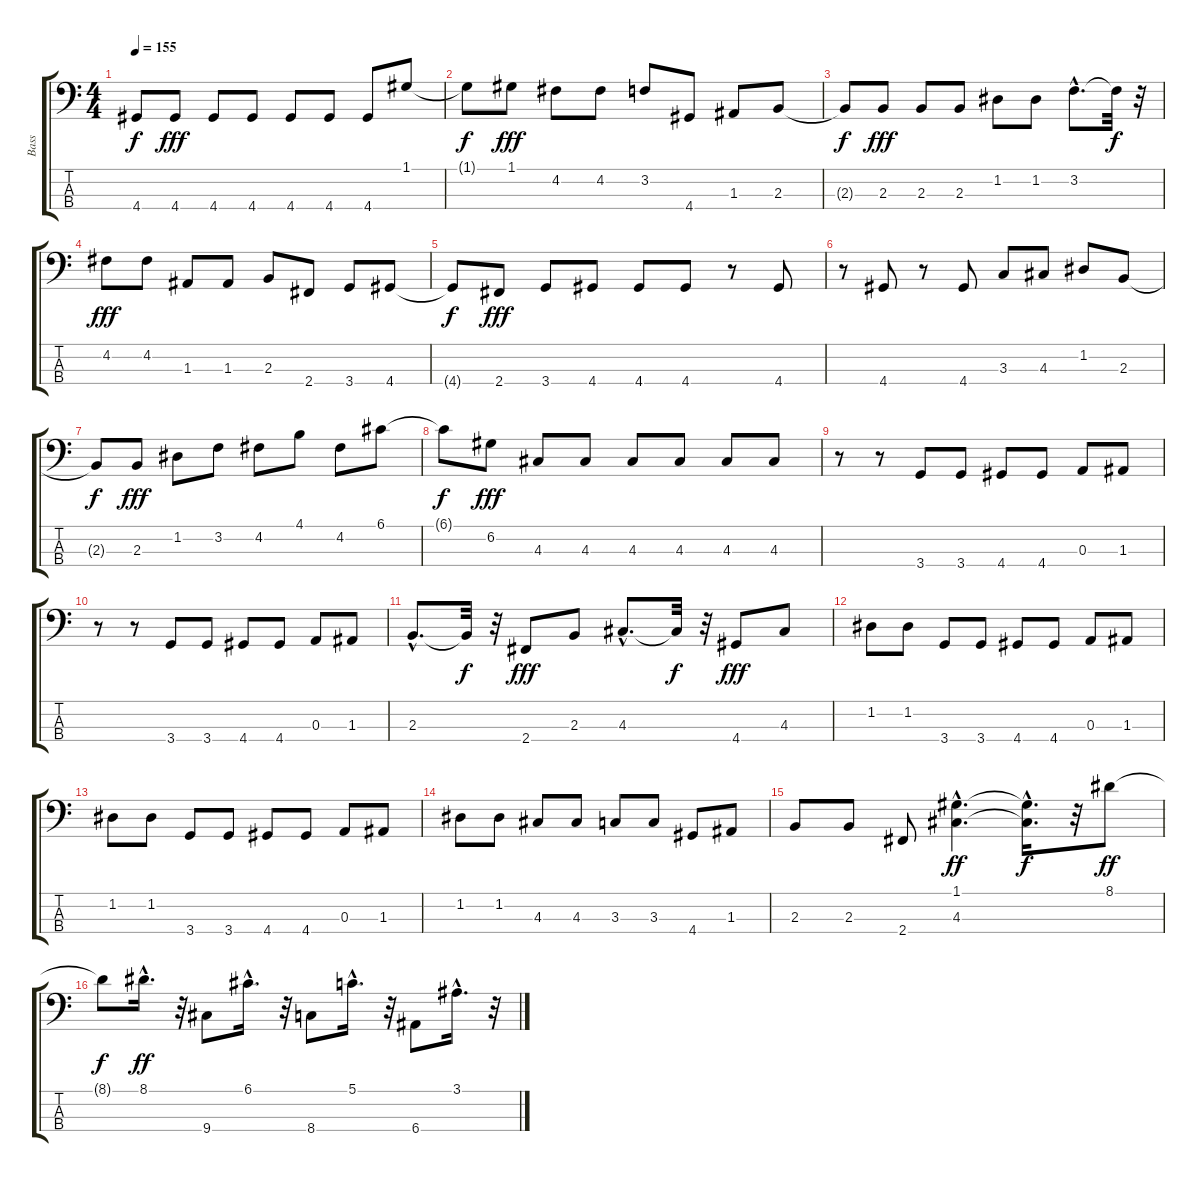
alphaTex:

\track ("Bass" "Bass") {instrument electricbassfinger}
\staff {score tabs}
\tuning (G2 D2 A1 E1) {hide}
\ts (4 4)
\tempo 155
\clef f4
\ks c
4.4{t}.8{dy f} 4.4.8{dy fff} 4.4.8 4.4.8 4.4.8 4.4.8 4.4.8 1.1.8 |
1.1{t}.8{dy f} 1.1.8{dy fff} 4.2.8 4.2.8 3.2.8 4.4.8 1.3.8 2.3.8 |
2.3{t}.8{dy f} 2.3.8{dy fff} 2.3.8 2.3.8 1.2.8 1.2.8 3.2{hac}.8{d} 3.2{t}.32{dy f} r.32 |
4.2.8{dy fff} 4.2.8 1.3.8 1.3.8 2.3.8 2.4.8 3.4.8 4.4.8 |
4.4{t}.8{dy f} 2.4.8{dy fff} 3.4.8 4.4.8 4.4.8 4.4.8 r.8 4.4.8 |
r.8 4.4.8 r.8 4.4.8 3.3.8 4.3.8 1.2.8 2.3.8 |
2.3{t}.8{dy f} 2.3.8{dy fff} 1.2.8 3.2.8 4.2.8 4.1.8 4.2.8 6.1.8 |
6.1{t}.8{dy f} 6.2.8{dy fff} 4.3.8 4.3.8 4.3.8 4.3.8 4.3.8 4.3.8 |
r.8 r.8 3.4.8 3.4.8 4.4.8 4.4.8 0.3.8 1.3.8 |
r.8 r.8 3.4.8 3.4.8 4.4.8 4.4.8 0.3.8 1.3.8 |
2.3{hac}.8{d} 2.3{t}.32{dy f} r.32 2.4.8{dy fff} 2.3.8 4.3{hac}.8{d} 4.3{t}.32{dy f} r.32 4.4.8{dy fff} 4.3.8 |
1.2.8 1.2.8 3.4.8 3.4.8 4.4.8 4.4.8 0.3.8 1.3.8 |
1.2.8 1.2.8 3.4.8 3.4.8 4.4.8 4.4.8 0.3.8 1.3.8 |
1.2.8 1.2.8 4.3.8 4.3.8 3.3.8 3.3.8 4.4.8 1.3.8 |
2.3.8 2.3.8 2.4.8 (1.1{hac} 4.3{hac}).4{d dy ff} (1.1{hac t} 4.3{hac t}).16{d dy f} r.32 8.1.8{dy ff instrument slapbass1} |
8.1{t}.8{dy f} 8.1{hac}.16{d dy ff balance 14} r.32 9.4.8{balance 14} 6.1{hac}.16{d balance 14} r.32 8.4.8{balance 14} 5.1{hac}.16{d balance 14} r.32 6.4.8{balance 13} 3.1{hac}.16{d balance 13} r.32
